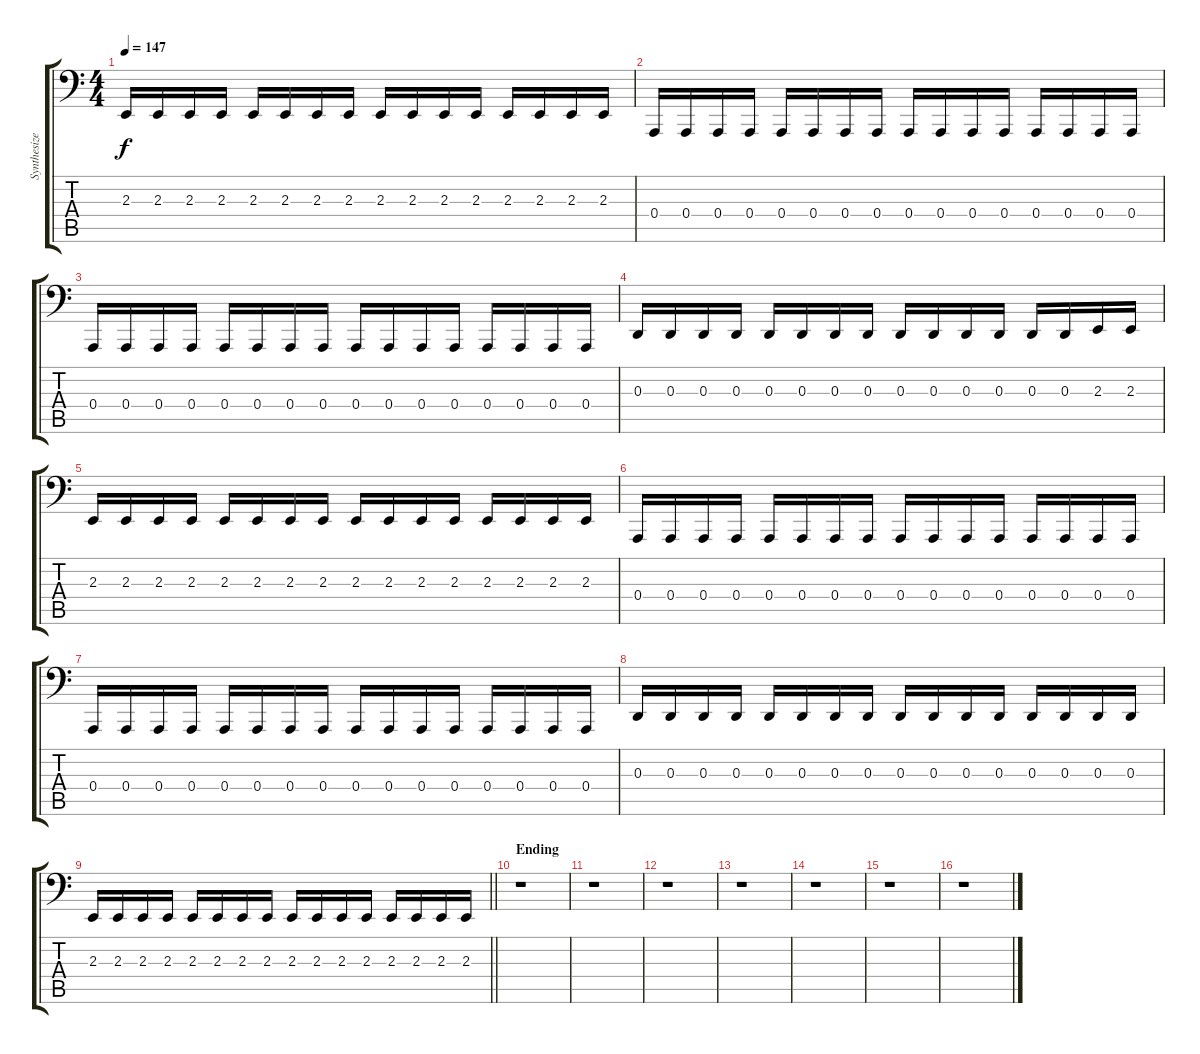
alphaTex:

\track ("Synthesizer II" "Synthesize") {instrument pad2warm}
\staff {score tabs}
\tuning (C3 G2 D2 A1 E1 B0) {hide}
\ts (4 4)
\tempo 147
\clef f4
\ks aminor
2.3.16{dy f} 2.3.16 2.3.16 2.3.16 2.3.16 2.3.16 2.3.16 2.3.16 2.3.16 2.3.16 2.3.16 2.3.16 2.3.16 2.3.16 2.3.16 2.3.16 |
0.4.16 0.4.16 0.4.16 0.4.16 0.4.16 0.4.16 0.4.16 0.4.16 0.4.16 0.4.16 0.4.16 0.4.16 0.4.16 0.4.16 0.4.16 0.4.16 |
0.4.16 0.4.16 0.4.16 0.4.16 0.4.16 0.4.16 0.4.16 0.4.16 0.4.16 0.4.16 0.4.16 0.4.16 0.4.16 0.4.16 0.4.16 0.4.16 |
0.3.16 0.3.16 0.3.16 0.3.16 0.3.16 0.3.16 0.3.16 0.3.16 0.3.16 0.3.16 0.3.16 0.3.16 0.3.16 0.3.16 2.3.16 2.3.16 |
2.3.16 2.3.16 2.3.16 2.3.16 2.3.16 2.3.16 2.3.16 2.3.16 2.3.16 2.3.16 2.3.16 2.3.16 2.3.16 2.3.16 2.3.16 2.3.16 |
0.4.16 0.4.16 0.4.16 0.4.16 0.4.16 0.4.16 0.4.16 0.4.16 0.4.16 0.4.16 0.4.16 0.4.16 0.4.16 0.4.16 0.4.16 0.4.16 |
0.4.16 0.4.16 0.4.16 0.4.16 0.4.16 0.4.16 0.4.16 0.4.16 0.4.16 0.4.16 0.4.16 0.4.16 0.4.16 0.4.16 0.4.16 0.4.16 |
0.3.16 0.3.16 0.3.16 0.3.16 0.3.16 0.3.16 0.3.16 0.3.16 0.3.16 0.3.16 0.3.16 0.3.16 0.3.16 0.3.16 0.3.16 0.3.16 |
\barLineRight lightlight
2.3.16 2.3.16 2.3.16 2.3.16 2.3.16 2.3.16 2.3.16 2.3.16 2.3.16 2.3.16 2.3.16 2.3.16 2.3.16 2.3.16 2.3.16 2.3.16 |
\section ("" "Ending")
r.1 |
r.1 |
r.1 |
r.1 |
r.1 |
r.1 |
r.1
